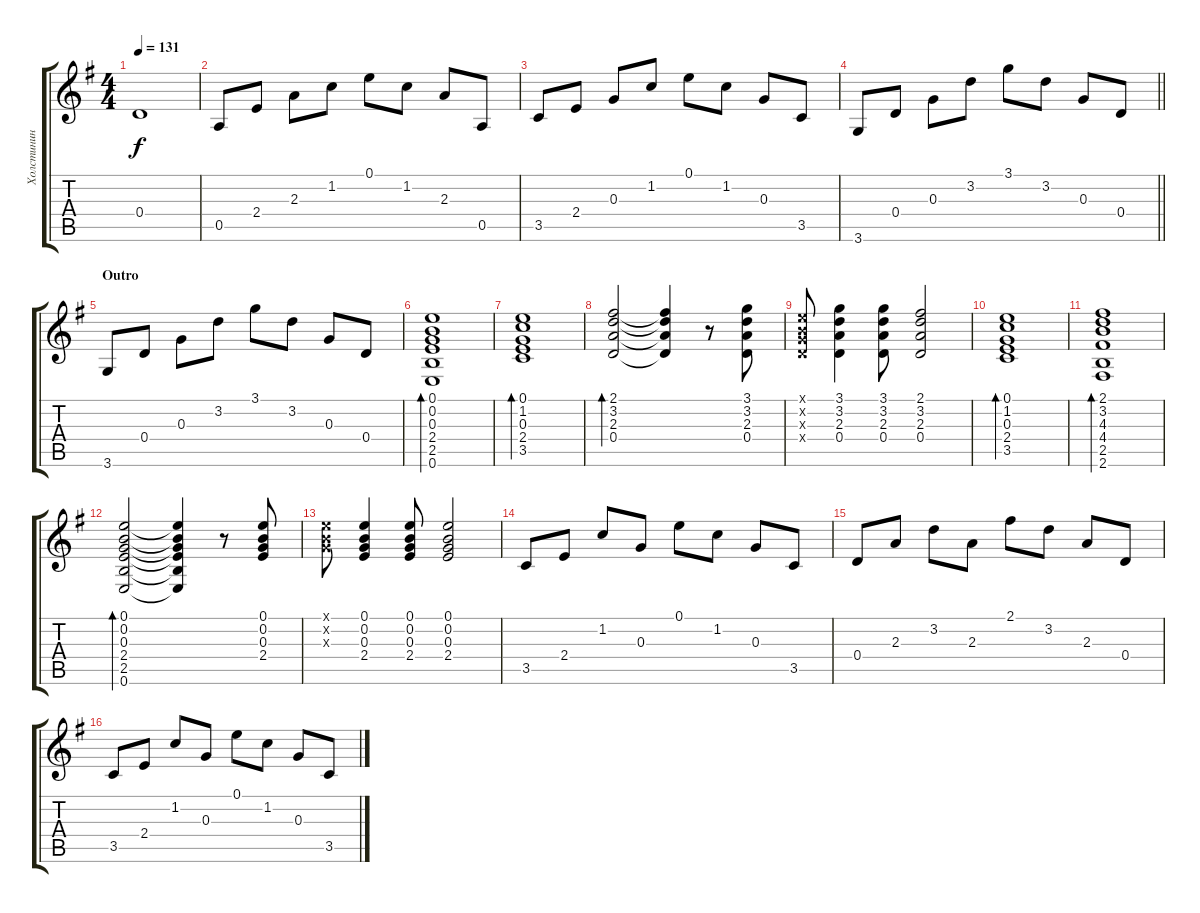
\track ("Холстинин" "Холстинин") {instrument acousticguitarsteel}
\staff {score tabs}
\tuning (E4 B3 G3 D3 A2 E2) {hide}
\ts (4 4)
\tempo 131
\clef g2
\ks g
0.4.1{dy f} |
0.5.8 2.4.8 2.3.8 1.2.8 0.1.8 1.2.8 2.3.8 0.5.8 |
3.5.8 2.4.8 0.3.8 1.2.8 0.1.8 1.2.8 0.3.8 3.5.8 |
\barLineRight lightlight
3.6.8 0.4.8 0.3.8 3.2.8 3.1.8 3.2.8 0.3.8 0.4.8 |
\section ("" "Outro")
3.6.8 0.4.8 0.3.8 3.2.8 3.1.8 3.2.8 0.3.8 0.4.8 |
(0.1 0.2 0.3 2.4 2.5 0.6).1{bd 120} |
(0.1 1.2 0.3 2.4 3.5).1{bd 120} |
(2.1 3.2 2.3 0.4).2{bd 120} (2.1{t} 3.2{t} 2.3{t} 0.4{t}).4 r.8 (3.1 3.2 2.3 0.4).8 |
(0.1{x} 0.2{x} 0.3{x} 0.4{x}).8 (3.1 3.2 2.3 0.4).4 (3.1 3.2 2.3 0.4).8 (2.1 3.2 2.3 0.4).2 |
(0.1 1.2 0.3 2.4 3.5).1{bd 120} |
(2.1 3.2 4.3 4.4 2.5 2.6).1{bd 120} |
(0.1 0.2 0.3 2.4 2.5 0.6).2{bd 120} (0.1{t} 0.2{t} 0.3{t} 2.4{t} 2.5{t} 0.6{t}).4 r.8 (0.1 0.2 0.3 2.4).8 |
(0.1{x} 0.2{x} 0.3{x}).8 (0.1 0.2 0.3 2.4).4 (0.1 0.2 0.3 2.4).8 (0.1 0.2 0.3 2.4).2 |
3.5.8 2.4.8 1.2.8 0.3.8 0.1.8 1.2.8 0.3.8 3.5.8 |
0.4.8 2.3.8 3.2.8 2.3.8 2.1.8 3.2.8 2.3.8 0.4.8 |
3.5.8 2.4.8 1.2.8 0.3.8 0.1.8 1.2.8 0.3.8 3.5.8
